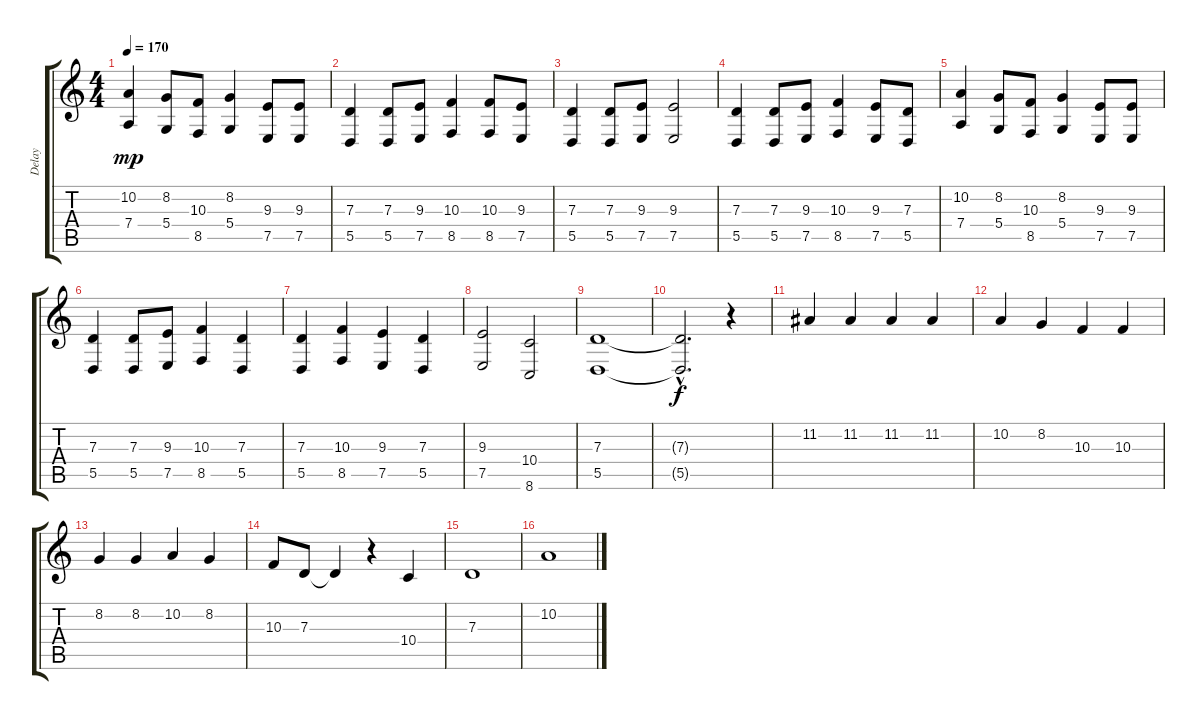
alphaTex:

\track ("Delay" "Delay") {instrument pad2warm}
\staff {score tabs}
\tuning (E4 B3 G3 D3 A2 E2) {hide}
\ts (4 4)
\tempo 170
\clef g2
\ks c
(10.2 7.4).4{dy mp} (8.2 5.4).8 (10.3 8.5).8 (8.2 5.4).4 (9.3 7.5).8 (9.3 7.5).8 |
(7.3 5.5).4 (7.3 5.5).8 (9.3 7.5).8 (10.3 8.5).4 (10.3 8.5).8 (9.3 7.5).8 |
(7.3 5.5).4 (7.3 5.5).8 (9.3 7.5).8 (9.3 7.5).2 |
(7.3 5.5).4 (7.3 5.5).8 (9.3 7.5).8 (10.3 8.5).4 (9.3 7.5).8 (7.3 5.5).8 |
(10.2 7.4).4 (8.2 5.4).8 (10.3 8.5).8 (8.2 5.4).4 (9.3 7.5).8 (9.3 7.5).8 |
(7.3 5.5).4 (7.3 5.5).8 (9.3 7.5).8 (10.3 8.5).4 (7.3 5.5).4 |
(7.3 5.5).4 (10.3 8.5).4 (9.3 7.5).4 (7.3 5.5).4 |
(9.3 7.5).2 (10.4 8.6).2 |
(7.3 5.5).1 |
(7.3{hac t} 5.5{hac t}).2{d dy f} r.4 |
\section ("" "")
11.2.4 11.2.4 11.2.4 11.2.4 |
10.2.4 8.2.4 10.3.4 10.3.4 |
8.2.4 8.2.4 10.2.4 8.2.4 |
10.3.8 7.3.8 7.3{t}.4 r.4 10.4.4 |
7.3.1 |
10.2.1
